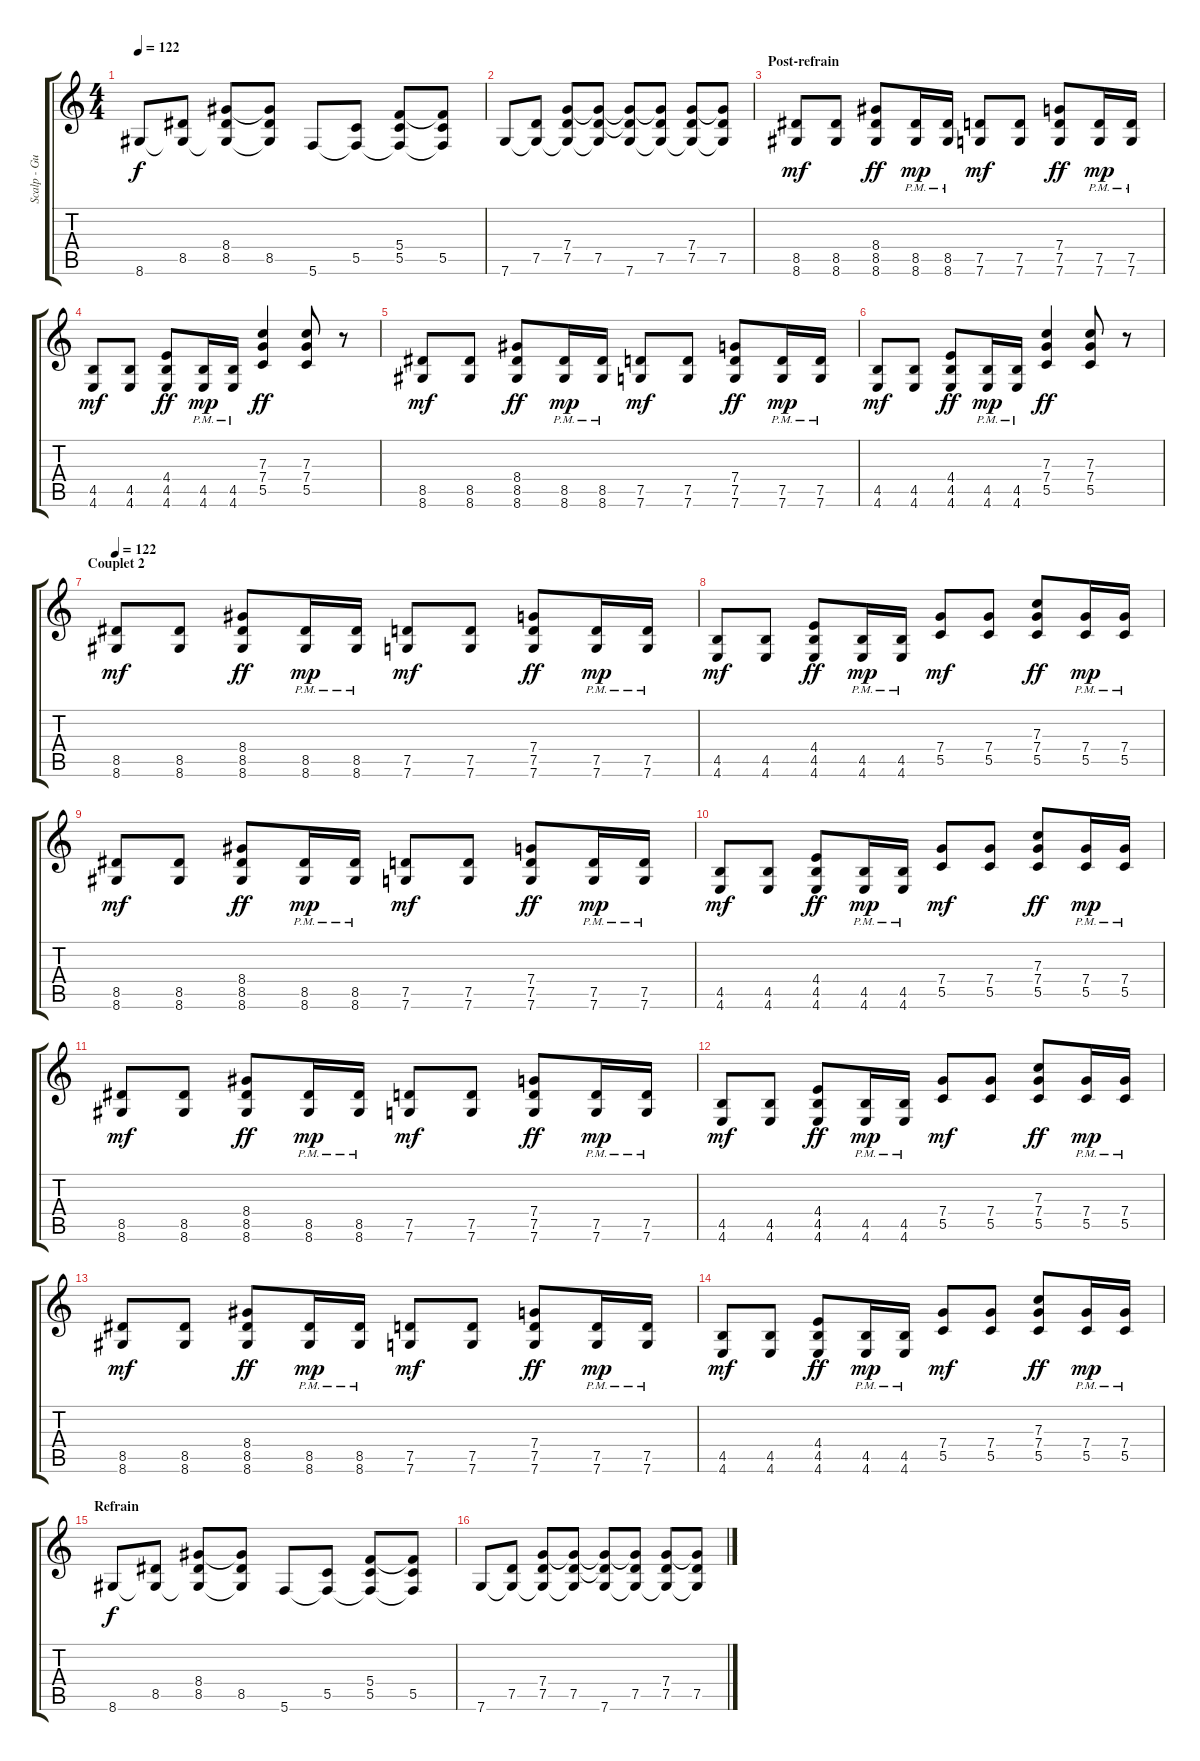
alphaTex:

\track ("Scalp - Guitare" "Scalp - Gu") {instrument acousticguitarnylon}
\staff {score tabs}
\tuning (D4 A3 F3 C3 G2 C2) {hide}
\ts (4 4)
\tempo 122
\clef g2
\ks c
8.6.8{dy f} (8.5 8.6{t}).8 (8.4 8.5 8.6{t}).8 (8.4{t} 8.5 8.6{t}).8 5.6.8 (5.5 5.6{t}).8 (5.4 5.5 5.6{t}).8 (5.4{t} 5.5 5.6{t}).8 |
7.6.8 (7.5 7.6{t}).8 (7.4 7.5 7.6{t}).8 (7.4{t} 7.5 7.6{t}).8 (7.4{t} 7.5{t} 7.6).8 (7.4{t} 7.5 7.6{t}).8 (7.4 7.5 7.6{t}).8 (7.4{t} 7.5 7.6{t}).8 |
\section ("" "Post-refrain")
(8.5 8.6).8{dy mf volume 12 balance 12 instrument acousticguitarnylon} (8.5 8.6).8 (8.4 8.5 8.6).8{dy ff} (8.5{pm} 8.6{pm}).16{dy mp} (8.5{pm} 8.6{pm}).16 (7.5 7.6).8{dy mf} (7.5 7.6).8 (7.4 7.5 7.6).8{dy ff} (7.5{pm} 7.6{pm}).16{dy mp} (7.5{pm} 7.6{pm}).16 |
(4.5 4.6).8{dy mf} (4.5 4.6).8 (4.4 4.5 4.6).8{dy ff} (4.5{pm} 4.6{pm}).16{dy mp} (4.5{pm} 4.6{pm}).16 (7.3 7.4 5.5).4{dy ff} (7.3 7.4 5.5).8 r.8 |
(8.5 8.6).8{dy mf} (8.5 8.6).8 (8.4 8.5 8.6).8{dy ff} (8.5{pm} 8.6{pm}).16{dy mp} (8.5{pm} 8.6{pm}).16 (7.5 7.6).8{dy mf} (7.5 7.6).8 (7.4 7.5 7.6).8{dy ff} (7.5{pm} 7.6{pm}).16{dy mp} (7.5{pm} 7.6{pm}).16 |
(4.5 4.6).8{dy mf} (4.5 4.6).8 (4.4 4.5 4.6).8{dy ff} (4.5{pm} 4.6{pm}).16{dy mp} (4.5{pm} 4.6{pm}).16 (7.3 7.4 5.5).4{dy ff} (7.3 7.4 5.5).8 r.8 |
\section ("" "Couplet 2")
\tempo 122
(8.5 8.6).8{dy mf volume 12 balance 12 instrument acousticguitarnylon} (8.5 8.6).8 (8.4 8.5 8.6).8{dy ff} (8.5{pm} 8.6{pm}).16{dy mp} (8.5{pm} 8.6{pm}).16 (7.5 7.6).8{dy mf} (7.5 7.6).8 (7.4 7.5 7.6).8{dy ff} (7.5{pm} 7.6{pm}).16{dy mp} (7.5{pm} 7.6{pm}).16 |
(4.5 4.6).8{dy mf} (4.5 4.6).8 (4.4 4.5 4.6).8{dy ff} (4.5{pm} 4.6{pm}).16{dy mp} (4.5{pm} 4.6{pm}).16 (7.4 5.5).8{dy mf} (7.4 5.5).8 (7.3 7.4 5.5).8{dy ff} (7.4{pm} 5.5{pm}).16{dy mp} (7.4{pm} 5.5{pm}).16 |
(8.5 8.6).8{dy mf} (8.5 8.6).8 (8.4 8.5 8.6).8{dy ff} (8.5{pm} 8.6{pm}).16{dy mp} (8.5{pm} 8.6{pm}).16 (7.5 7.6).8{dy mf} (7.5 7.6).8 (7.4 7.5 7.6).8{dy ff} (7.5{pm} 7.6{pm}).16{dy mp} (7.5{pm} 7.6{pm}).16 |
(4.5 4.6).8{dy mf} (4.5 4.6).8 (4.4 4.5 4.6).8{dy ff} (4.5{pm} 4.6{pm}).16{dy mp} (4.5{pm} 4.6{pm}).16 (7.4 5.5).8{dy mf} (7.4 5.5).8 (7.3 7.4 5.5).8{dy ff} (7.4{pm} 5.5{pm}).16{dy mp} (7.4{pm} 5.5{pm}).16 |
(8.5 8.6).8{dy mf} (8.5 8.6).8 (8.4 8.5 8.6).8{dy ff} (8.5{pm} 8.6{pm}).16{dy mp} (8.5{pm} 8.6{pm}).16 (7.5 7.6).8{dy mf} (7.5 7.6).8 (7.4 7.5 7.6).8{dy ff} (7.5{pm} 7.6{pm}).16{dy mp} (7.5{pm} 7.6{pm}).16 |
(4.5 4.6).8{dy mf} (4.5 4.6).8 (4.4 4.5 4.6).8{dy ff} (4.5{pm} 4.6{pm}).16{dy mp} (4.5{pm} 4.6{pm}).16 (7.4 5.5).8{dy mf} (7.4 5.5).8 (7.3 7.4 5.5).8{dy ff} (7.4{pm} 5.5{pm}).16{dy mp} (7.4{pm} 5.5{pm}).16 |
(8.5 8.6).8{dy mf} (8.5 8.6).8 (8.4 8.5 8.6).8{dy ff} (8.5{pm} 8.6{pm}).16{dy mp} (8.5{pm} 8.6{pm}).16 (7.5 7.6).8{dy mf} (7.5 7.6).8 (7.4 7.5 7.6).8{dy ff} (7.5{pm} 7.6{pm}).16{dy mp} (7.5{pm} 7.6{pm}).16 |
(4.5 4.6).8{dy mf} (4.5 4.6).8 (4.4 4.5 4.6).8{dy ff} (4.5{pm} 4.6{pm}).16{dy mp} (4.5{pm} 4.6{pm}).16 (7.4 5.5).8{dy mf} (7.4 5.5).8 (7.3 7.4 5.5).8{dy ff} (7.4{pm} 5.5{pm}).16{dy mp} (7.4{pm} 5.5{pm}).16 |
\section ("" "Refrain")
8.6.8{dy f volume 12 balance 12 instrument acousticguitarnylon} (8.5 8.6{t}).8 (8.4 8.5 8.6{t}).8 (8.4{t} 8.5 8.6{t}).8 5.6.8 (5.5 5.6{t}).8 (5.4 5.5 5.6{t}).8 (5.4{t} 5.5 5.6{t}).8 |
7.6.8 (7.5 7.6{t}).8 (7.4 7.5 7.6{t}).8 (7.4{t} 7.5 7.6{t}).8 (7.4{t} 7.5{t} 7.6).8 (7.4{t} 7.5 7.6{t}).8 (7.4 7.5 7.6{t}).8 (7.4{t} 7.5 7.6{t}).8
